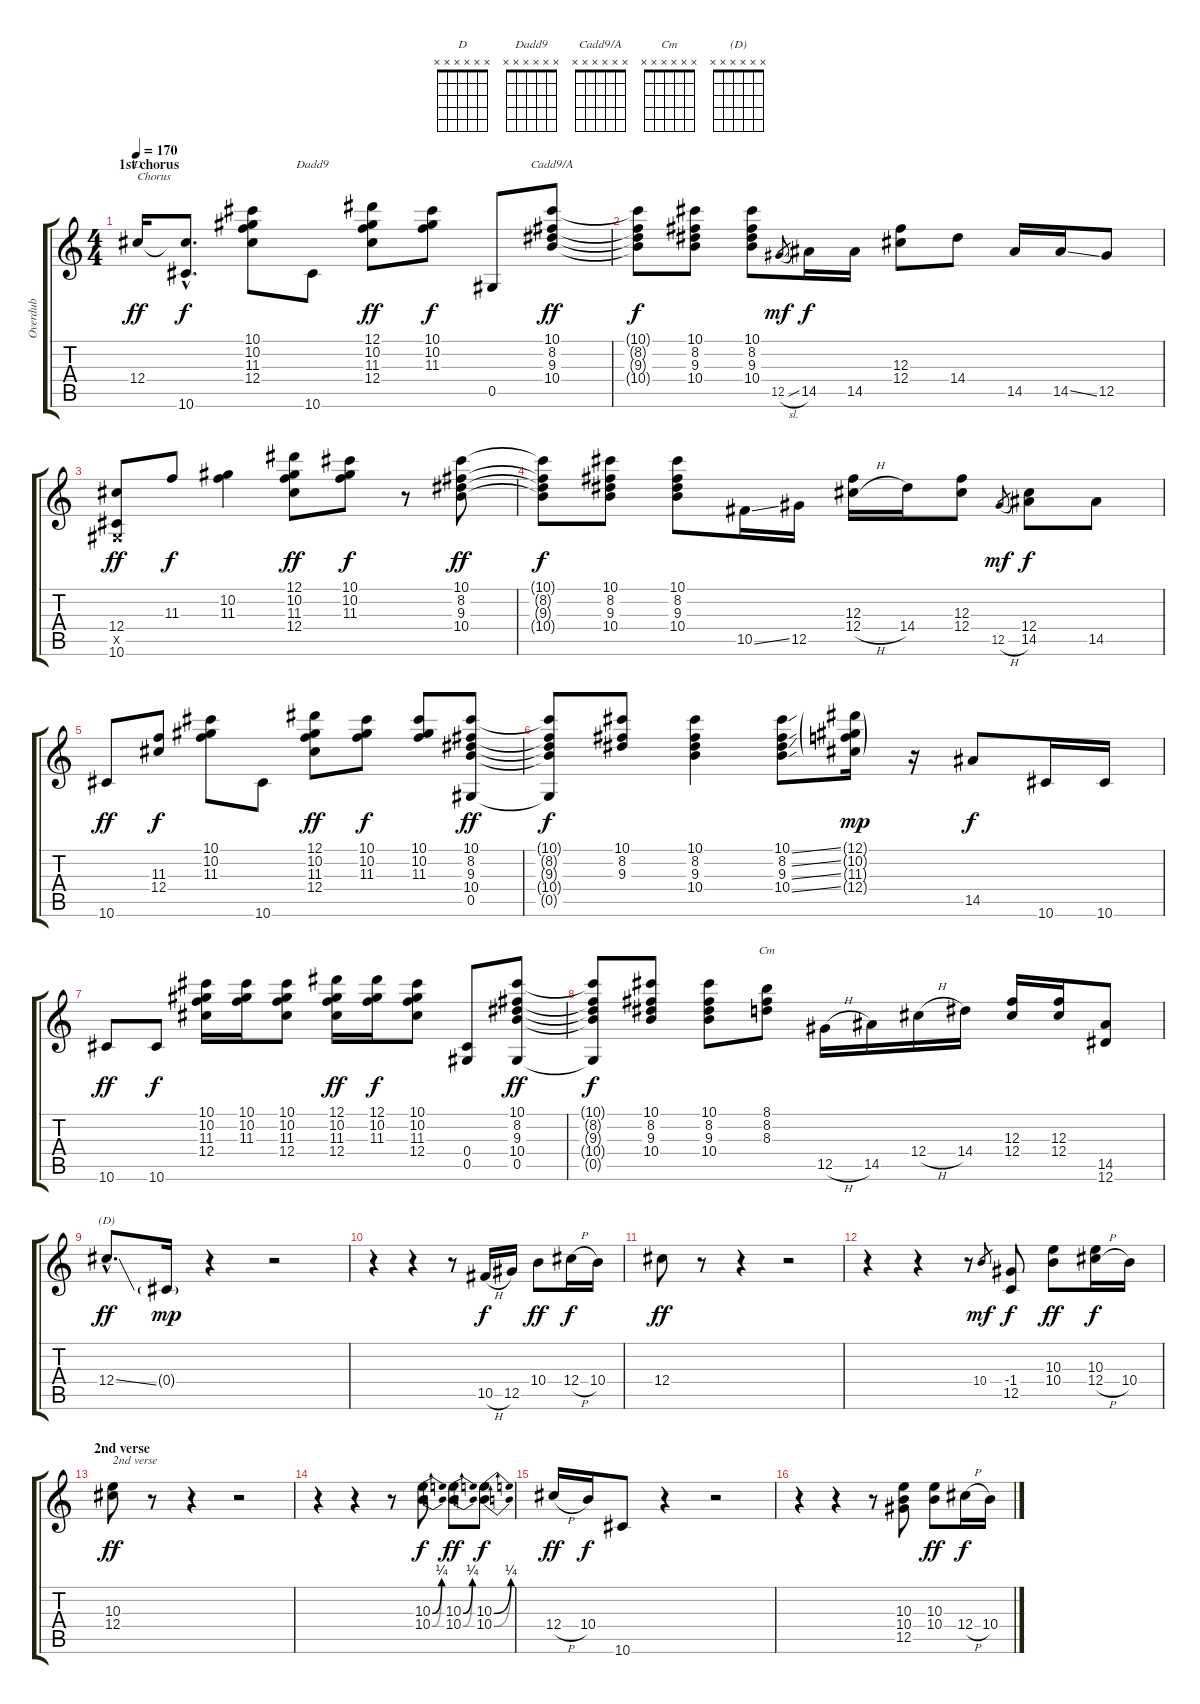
\track ("Overdub" "Overdub") {instrument fretlessbass}
\staff {score tabs}
\tuning (Eb4 Bb3 Gb3 Db3 Ab2 Eb2) {hide}
\chord ("D" x x x x x x) {firstfret 0}
\chord ("Dadd9" x x x x x x) {firstfret 0}
\chord ("Cadd9/A" x x x x x x) {firstfret 0}
\chord ("Cm" x x x x x x) {firstfret 0}
\chord ("(D)" x x x x x x) {firstfret 0}
\ts (4 4)
\section ("" "1st chorus")
\tempo 170
\clef g2
\ks c
12.4.16{ch "D" txt "Chorus" dy ff} (12.4{hac t} 10.6{hac}).8{d dy f} (10.1 10.2 11.3 12.4).8 10.6.8{ch "Dadd9"} (12.1 10.2 11.3 12.4).8{dy ff} (10.1 10.2 11.3).8{dy f} 0.5.8 (10.1 8.2 9.3 10.4).8{ch "Cadd9/A" dy ff} |
(10.1{t} 8.2{t} 9.3{t} 10.4{t}).8{dy f} (10.1 8.2 9.3 10.4).8 (10.1 8.2 9.3 10.4).8 12.5{sl}.8{gr dy mf} 14.5.16{dy f} 14.5.16 (12.3 12.4).8 14.4.8 14.5.16 14.5{ss}.16 12.5.8 |
(12.4 0.5{x} 10.6).8{dy ff} 11.3.8{dy f} (10.2 11.3).4 (12.1 10.2 11.3 12.4).8{dy ff} (10.1 10.2 11.3).8{dy f} r.8 (10.1 8.2 9.3 10.4).8{dy ff} |
(10.1{t} 8.2{t} 9.3{t} 10.4{t}).8{dy f} (10.1 8.2 9.3 10.4).8 (10.1 8.2 9.3 10.4).8 10.5{ss}.16 12.5.16 (12.3 12.4{h}).16 14.4.16 (12.3 12.4).8 12.5{h}.8{gr dy mf} (12.4 14.5).8{dy f} 14.5.8 |
10.6.8{dy ff} (11.3 12.4).8{dy f} (10.1 10.2 11.3).8 10.6.8 (12.1 10.2 11.3 12.4).8{dy ff} (10.1 10.2 11.3).8{dy f} (10.1 10.2 11.3).8 (10.1 8.2 9.3 10.4 0.5).8{dy ff} |
(10.1{t} 8.2{t} 9.3{t} 10.4{t} 0.5{t}).8{dy f} (10.1 8.2 9.3).8 (10.1 8.2 9.3 10.4).4 (10.1{ss} 8.2{ss} 9.3{ss} 10.4{ss}).8 (12.1{g} 10.2{g} 11.3{g} 12.4{g}).16{dy mp} r.16 14.5.8{dy f} 10.6.16 10.6.16 |
10.6.8{dy ff} 10.6.8{dy f} (10.1 10.2 11.3 12.4).16 (10.1 10.2 11.3).16 (10.1 10.2 11.3 12.4).8 (12.1 10.2 11.3 12.4).16{dy ff} (12.1 10.2 11.3).16{dy f} (10.1 10.2 11.3 12.4).8 (0.4 0.5).8 (10.1 8.2 9.3 10.4 0.5).8{dy ff} |
(10.1{t} 8.2{t} 9.3{t} 10.4{t} 0.5{t}).8{dy f} (10.1 8.2 9.3 10.4).8 (10.1 8.2 9.3 10.4).8 (8.1 8.2 8.3).8{ch "Cm"} 12.5{h}.16 14.5.16 12.4{h}.16 14.4.16 (12.3 12.4).16 (12.3 12.4).16 (14.5 12.6).8 |
12.4{ss hac}.8{d ch "(D)" dy ff} 0.4{g}.16{dy mp} r.4 r.2 |
r.4 r.4 r.8 10.5{h}.16{dy f} 12.5.16 10.4.8{dy ff} 12.4{h}.16{dy f} 10.4.16 |
12.4.8{dy ff} r.8 r.4 r.2 |
r.4 r.4 r.8 10.4.8{gr dy mf} (-1.4 12.5).8{dy f} (10.3 10.4).8{dy ff} (10.3 12.4{h}).16{dy f} 10.4.16 |
\section ("" "2nd verse")
(10.3 12.4).8{txt "2nd verse" dy ff} r.8 r.4 r.2 |
r.4 r.4 r.8 (10.3{be (bend 0 0 60 1)} 10.4{be (bend 0 0 60 1)}).8{dy f} (10.3{be (bend 0 0 60 1)} 10.4{be (bend 0 0 60 1)}).8{dy ff} (10.3{be (bend 0 0 60 1)} 10.4{be (bend 0 0 60 1)}).8{dy f} |
12.4{h}.16{dy ff} 10.4.16{dy f} 10.6.8 r.4 r.2 |
r.4 r.4 r.8 (10.3 10.4 12.5).8 (10.3 10.4).8{dy ff} 12.4{h}.16{dy f} 10.4.16
